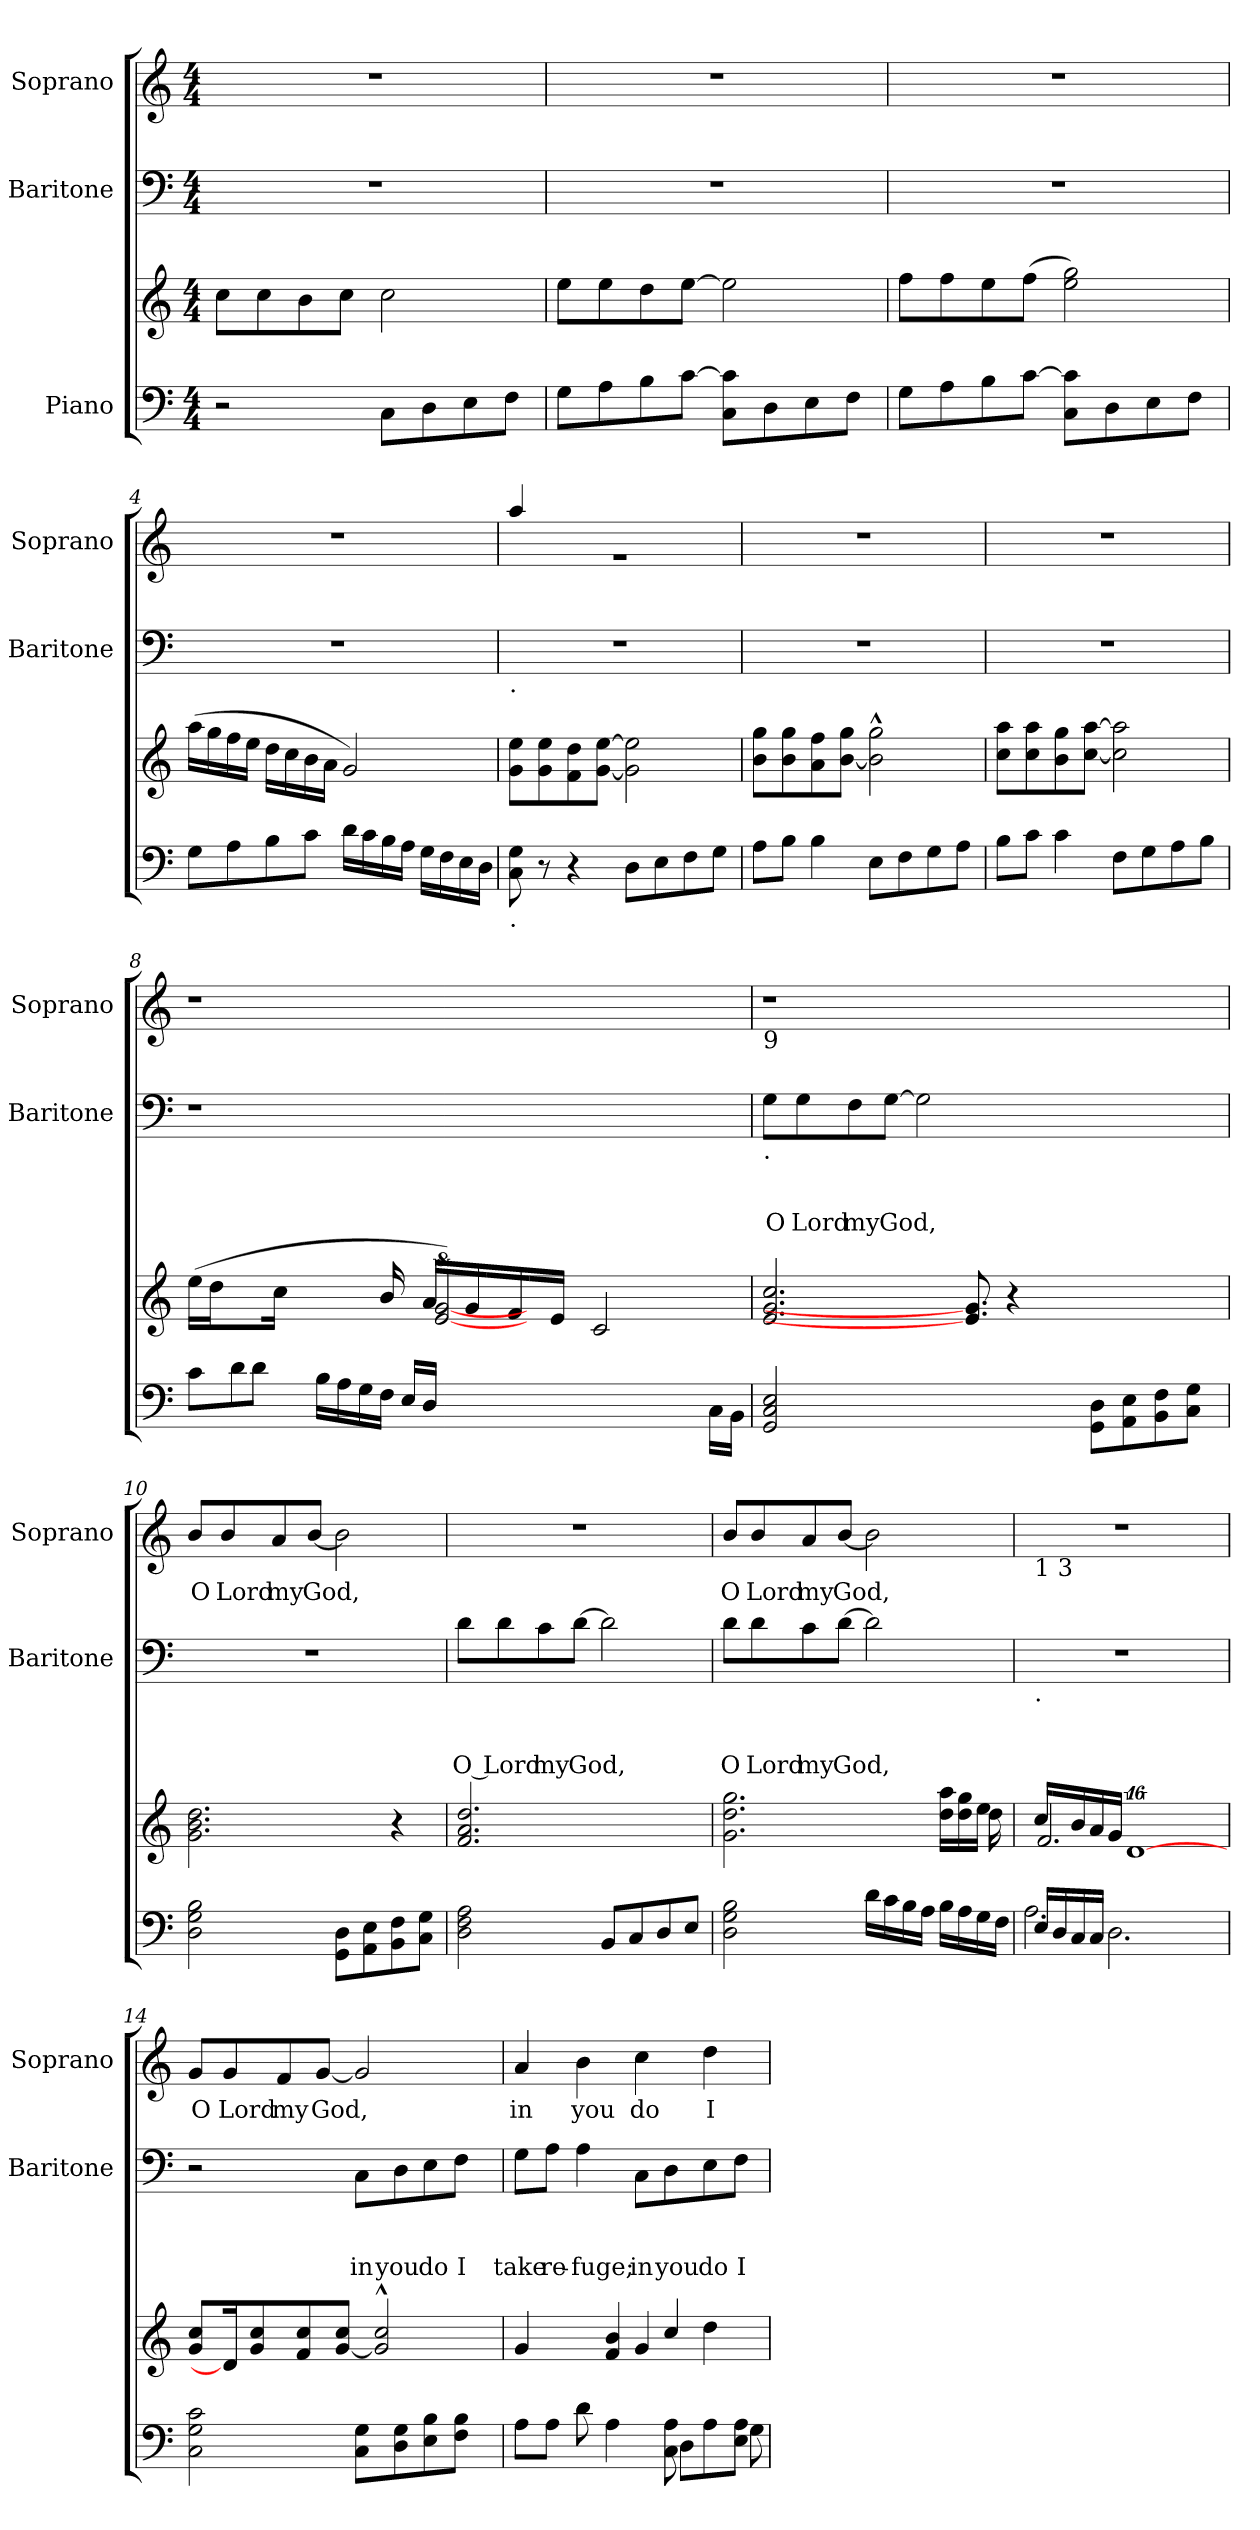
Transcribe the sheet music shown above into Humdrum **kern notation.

**kern	**kern	**kern	**text	**text	**text	**kern	**text
*part3	*part3	*part2	*part2	*part2	*part2	*part1	*part1
*staff4	*staff3	*staff2	*staff2	*staff2	*staff2	*staff1	*staff1
*I"Piano	*	*I"Baritone	*	*	*	*I"Soprano	*
*	*	*I'Baritone	*	*	*	*I'Soprano	*
*clefF4	*clefG2	*clefF4	*	*	*	*clefG2	*
*k[]	*k[]	*k[]	*	*	*	*k[]	*
*C:	*C:	*C:	*	*	*	*C:	*
*M4/4	*M4/4	*M4/4	*	*	*	*M4/4	*
=1	=1	=1	=1	=1	=1	=1	=1
2r	8cc\L	1r	.	.	.	1r	.
.	8cc\	.	.	.	.	.	.
.	8b\	.	.	.	.	.	.
.	8cc\J	.	.	.	.	.	.
8C\L	2cc\	.	.	.	.	.	.
8D\	.	.	.	.	.	.	.
8E\	.	.	.	.	.	.	.
8F\J	.	.	.	.	.	.	.
=2	=2	=2	=2	=2	=2	=2	=2
8G\L	8ee\L	1r	.	.	.	1r	.
8A\	8ee\	.	.	.	.	.	.
8B\	8dd\	.	.	.	.	.	.
[>8c\J	[>8ee\J	.	.	.	.	.	.
8C\ 8c\]L	2ee\]	.	.	.	.	.	.
8D\	.	.	.	.	.	.	.
8E\	.	.	.	.	.	.	.
8F\J	.	.	.	.	.	.	.
=3	=3	=3	=3	=3	=3	=3	=3
!	!LO:N:head=solid	!	!	!	!	!	!
8G\L	8ff\L	1r	.	.	.	1r	.
!	!LO:N:head=solid	!	!	!	!	!	!
8A\	8ff\	.	.	.	.	.	.
!	!LO:N:head=solid	!	!	!	!	!	!
8B\	8ee\	.	.	.	.	.	.
!	!LO:N:head=solid	!	!	!	!	!	!
[>8c\J	(>8ff\J	.	.	.	.	.	.
8C\ 8c\]L	2ee\ 2gg\)	.	.	.	.	.	.
8D\	.	.	.	.	.	.	.
8E\	.	.	.	.	.	.	.
8F\J	.	.	.	.	.	.	.
=4	=4	=4	=4	=4	=4	=4	=4
8G\L	(>16aa\LL	1r	.	.	.	1r	.
.	16gg\	.	.	.	.	.	.
8A\	16ff\	.	.	.	.	.	.
.	16ee\JJ	.	.	.	.	.	.
8B\	16dd\LL	.	.	.	.	.	.
.	16cc\	.	.	.	.	.	.
8c\J	16b\	.	.	.	.	.	.
.	16a\JJ	.	.	.	.	.	.
16d\LL	2g/)	.	.	.	.	.	.
16c\	.	.	.	.	.	.	.
16B\	.	.	.	.	.	.	.
16A\JJ	.	.	.	.	.	.	.
16G\LL	.	.	.	.	.	.	.
16F\	.	.	.	.	.	.	.
16E\	.	.	.	.	.	.	.
16D\JJ	.	.	.	.	.	.	.
!!LO:LB:g=z
=5	=5	=5	=5	=5	=5	=5	=5
*	*	*	*	*	*	*^	*
!	!	!LO:TX:b:t=.	!	!	!	!	!	!
!LO:TX:b:t=.	!	!	!	!	!	!	!	!
8C\ 8G\	8g\ 8ee\L	1r	.	.	.	4aa	1ra	.
8r	8g\ 8ee\	.	.	.	.	.	.	.
4r	8f\ 8dd\	.	.	.	.	2.ryy	.	.
.	[<8g\ [>8ee\J	.	.	.	.	.	.	.
!LO:N:head=solid	!	!	!	!	!	!	!	!
8D\L	2g\] 2ee\]	.	.	.	.	.	.	.
!LO:N:head=solid	!	!	!	!	!	!	!	!
8E\	.	.	.	.	.	.	.	.
!LO:N:head=solid	!	!	!	!	!	!	!	!
8F\	.	.	.	.	.	.	.	.
!LO:N:head=solid	!	!	!	!	!	!	!	!
8G\J	.	.	.	.	.	.	.	.
*	*	*	*	*	*	*v	*v	*
=6	=6	=6	=6	=6	=6	=6	=6
!LO:N:head=solid	!	!	!	!	!	!	!
8A\L	8b\ 8gg\L	1r	.	.	.	1r	.
!LO:N:head=solid	!	!	!	!	!	!	!
8B\J	8b\ 8gg\	.	.	.	.	.	.
!LO:N:head=solid	!	!	!	!	!	!	!
4B\	8a\ 8ff\	.	.	.	.	.	.
.	[<8b\ 8gg\J	.	.	.	.	.	.
!LO:N:head=solid	!	!	!	!	!	!	!
8E\L	2b\]^^> 2gg\^^>	.	.	.	.	.	.
!LO:N:head=solid	!	!	!	!	!	!	!
8F\	.	.	.	.	.	.	.
!LO:N:head=solid	!	!	!	!	!	!	!
8G\	.	.	.	.	.	.	.
!LO:N:head=solid	!	!	!	!	!	!	!
8A\J	.	.	.	.	.	.	.
=7	=7	=7	=7	=7	=7	=7	=7
!LO:N:head=solid	!	!	!	!	!	!	!
8B\L	8cc\ 8aa\L	1r	.	.	.	1r	.
!LO:N:head=solid	!	!	!	!	!	!	!
8c\J	8cc\ 8aa\	.	.	.	.	.	.
!LO:N:head=solid	!	!	!	!	!	!	!
4c\	8b\ 8gg\	.	.	.	.	.	.
.	[<8cc\ [>8aa\J	.	.	.	.	.	.
!LO:N:head=solid	!	!	!	!	!	!	!
8F\L	2cc\] 2aa\]	.	.	.	.	.	.
!LO:N:head=solid	!	!	!	!	!	!	!
8G\	.	.	.	.	.	.	.
!LO:N:head=solid	!	!	!	!	!	!	!
8A\	.	.	.	.	.	.	.
!LO:N:head=solid	!	!	!	!	!	!	!
8B\J	.	.	.	.	.	.	.
=8	=8	=8	=8	=8	=8	=8	=8
!LO:N:head=solid	!LO:N:head=solid	!	!	!	!	!	!
*^	*^	*	*	*	*	*	*
8c\L	8ryy	(>16ee\LL	2ryy	1r	.	.	.	1r	.
!	!	!LO:N:head=solid	!	!	!	!	!	!	!
.	.	16dd\	.	.	.	.	.	.	.
!	!LO:N:head=solid	!	!	!	!	!	!	!	!
16ryy	4d\	8ryy	.	.	.	.	.	.	.
!LO:N:head=solid	!	!	!	!	!	!	!	!	!
8d\J	.	.	.	.	.	.	.	.	.
!	!	!LO:N:head=solid	!	!	!	!	!	!	!
.	.	16cc\JJ	.	.	.	.	.	.	.
1ryy	.	4ryy	.	.	.	.	.	.	.
!	!LO:N:head=solid	!	!	!	!	!	!	!	!
.	16B\LL	.	.	.	.	.	.	.	.
!	!LO:N:head=solid	!	!	!	!	!	!	!	!
.	16A\	.	.	.	.	.	.	.	.
!	!LO:N:head=solid	!	!	!	!	!	!	!	!
.	16G\	.	8.ryy	.	.	.	.	.	.
!	!LO:N:head=solid	!LO:N:head=solid	!	!	!	!	!	!	!
.	16F\JJ	16b/	.	.	.	.	.	.	.
!	!LO:N:head=solid	!	!	!	!	!	!	!	!
.	16E/LL	16ryy	.	.	.	.	.	.	.
!	!LO:N:head=solid	!LO:N:head=solid	!	!	!	!	!	!	!
.	16D/JJ	16a/LL	[16%5e/ [16%5g/)	.	.	.	.	.	.
.	4ryy	16ryy	.	.	.	.	.	.	.
!	!	!LO:N:head=solid	!	!	!	!	!	!	!
.	.	16g/	.	.	.	.	.	.	.
.	.	16ryy	.	.	.	.	.	.	.
!	!	!LO:N:head=solid	!	!	!	!	!	!	!
.	.	16f/	.	.	.	.	.	.	.
.	2.ryy	16ryy	8.ryy	2..ryy	.	.	.	2..ryy	.
!	!	!LO:N:head=solid	!	!	!	!	!	!	!
.	.	16e/JJ	.	.	.	.	.	.	.
.	.	16ryy	.	.	.	.	.	.	.
.	.	2c/	2ryy	.	.	.	.	.	.
2ryy	.	.	.	.	.	.	.	.	.
.	.	8.ryy	8.ryy	.	.	.	.	.	.
!	!LO:N:head=solid	!	!	!	!	!	!	!	!
.	16C\LL	.	.	.	.	.	.	.	.
!	!LO:N:head=solid	!	!	!	!	!	!	!	!
16ryy	16BB\JJ	.	.	.	.	.	.	.	.
*	*	*v	*v	*	*	*	*	*	*
!!LO:PB:g=z
=9	=9	=9	=9	=9	=9	=9	=9	=9
!	!	!	!	!	!	!	!LO:TX:b:t=9	!
!	!	!	!LO:TX:b:t=.	!	!	!	!	!
!LO:TX:b:t=.	!	!	!	!	!	!	!	!
!	!	!	!	!	!	!LO:LY:b:rj	!	!
*v	*v	*	*	*	*	*	*	*
2GG/ 2C/ 2E/	2.e/ 2.g/ 2.cc/	8G\L	.	.	O	1r	.
!	!	!	!	!	!LO:LY:b	!	!
.	.	8G\	.	.	Lord	.	.
!	!	!	!	!	!LO:LY:b	!	!
.	.	8F\	.	.	my	.	.
!	!	!	!	!	!LO:LY:b	!	!
.	.	[>8G\J	.	.	God,	.	.
2.ryy	.	2G\]	.	.	.	.	.
.	8.e/] 8.g/]	.	.	.	.	.	.
.	4r	.	.	.	.	.	.
.	.	2.ryy	.	.	.	2.ryy	.
.	2ryy	.	.	.	.	.	.
!LO:N:n=2:head=solid	!	!	!	!	!	!	!
8GG\ 8D\L	.	.	.	.	.	.	.
!LO:N:n=2:head=solid	!	!	!	!	!	!	!
8AA\ 8E\	.	.	.	.	.	.	.
!LO:N:n=2:head=solid	!	!	!	!	!	!	!
8BB\ 8F\	.	.	.	.	.	.	.
!LO:N:n=2:head=solid	!	!	!	!	!	!	!
8C\ 8G\J	.	.	.	.	.	.	.
.	16ryy	.	.	.	.	.	.
=10	=10	=10	=10	=10	=10	=10	=10
!	!	!	!	!	!	!	!LO:LY:b
2D\ 2G\ 2B\	2.g\ 2.b\ 2.dd\	1r	.	.	.	8b/L	O
!	!	!	!	!	!	!	!LO:LY:b
.	.	.	.	.	.	8b/	Lord
!	!	!	!	!	!	!	!LO:LY:b
.	.	.	.	.	.	8a/	my
!	!	!	!	!	!	!	!LO:LY:b
.	.	.	.	.	.	[<8b/J	God,
!LO:N:n=2:head=solid	!	!	!	!	!	!	!
8GG\ 8D\L	.	.	.	.	.	2b\]	.
!LO:N:n=2:head=solid	!	!	!	!	!	!	!
8AA\ 8E\	.	.	.	.	.	.	.
!LO:N:n=2:head=solid	!	!	!	!	!	!	!
8BB\ 8F\	4r	.	.	.	.	.	.
!LO:N:n=2:head=solid	!	!	!	!	!	!	!
8C\ 8G\J	.	.	.	.	.	.	.
=11	=11	=11	=11	=11	=11	=11	=11
!	!	!	!	!	!LO:LY:b:rj	!	!
2D\ 2F\ 2A\	2.f/ 2.a/ 2.dd/	8d\L	.	.	O Lord	1r	.
.	.	8d\	.	.	.	.	.
!	!	!	!	!	!LO:LY:b:rj	!	!
.	.	8c\	.	.	my	.	.
!	!	!	!	!	!LO:LY:b	!	!
.	.	[>8d\J	.	.	God,	.	.
!LO:N:head=solid	!	!	!	!	!	!	!
8BB/L	.	2d\]	.	.	.	.	.
!LO:N:head=solid	!	!	!	!	!	!	!
8C/	.	.	.	.	.	.	.
!LO:N:head=solid	!	!	!	!	!	!	!
8D/	4ryy	.	.	.	.	.	.
!LO:N:head=solid	!	!	!	!	!	!	!
8E/J	.	.	.	.	.	.	.
=12	=12	=12	=12	=12	=12	=12	=12
*	*^	*	*	*	*	*	*
!	!	!	!	!	!	!LO:LY:b:rj	!	!LO:LY:b
2D\ 2G\ 2B\	2.g\ 2.dd\ 2.gg\	2..ryy	8d\L	.	.	O	8b/L	O
!	!	!	!	!	!	!LO:LY:b:rj	!	!LO:LY:b
.	.	.	8d\	.	.	Lord	8b/	Lord
!	!	!	!	!	!	!LO:LY:b	!	!LO:LY:b
.	.	.	8c\	.	.	my	8a/	my
!	!	!	!	!	!	!LO:LY:b	!	!LO:LY:b
.	.	.	[>8d\J	.	.	God,	[<8b/J	God,
16d\LL	.	.	2d\]	.	.	.	2b\]	.
16c\	.	.	.	.	.	.	.	.
16B\	.	.	.	.	.	.	.	.
16A\JJ	.	.	.	.	.	.	.	.
!LO:N:head=solid	!	!	!	!	!	!	!	!
16B\LL	16dd\ 16aa\LL	.	.	.	.	.	.	.
!LO:N:head=solid	!	!	!	!	!	!	!	!
16A\	16dd\ 16gg\	.	.	.	.	.	.	.
!LO:N:head=solid	!LO:N:head=solid	!LO:N:head=solid	!	!	!	!	!	!
16G\	16ee\JJ	16dd\	.	.	.	.	.	.
!LO:N:head=solid	!	!	!	!	!	!	!	!
16F\JJ	16ryy	16ryy	.	.	.	.	.	.
!!LO:LB:g=z
=13	=13	=13	=13	=13	=13	=13	=13	=13
!	!	!	!	!	!	!	!LO:TX:b:t=1 3	!
!	!	!	!LO:TX:b:t=.	!	!	!	!	!
!LO:TX:b:t=.	!	!	!	!	!	!	!	!
!LO:N:head=solid	!LO:N:head=solid	!	!LO:N:vis=1	!	!	!	!LO:N:vis=1	!
*^	*	*	*	*	*	*	*	*
16E/LL	2.A\	16cc/LL	2.f/	1r	.	.	.	1r	.
!LO:N:head=solid	!	!	!	!	!	!	!	!	!
16D/	.	16ryy	.	.	.	.	.	.	.
!LO:N:head=solid	!	!LO:N:head=solid	!	!	!	!	!	!	!
16C/	.	16b/	.	.	.	.	.	.	.
!	!	!LO:N:head=solid	!	!	!	!	!	!	!
16C/JJ	.	16a/	.	.	.	.	.	.	.
!	!	!LO:N:head=solid	!	!	!	!	!	!	!
2.D\	.	16g/JJ	.	.	.	.	.	.	.
.	.	[16%11d/	.	.	.	.	.	.	.
.	4ryy	.	4ryy	.	.	.	.	.	.
=14	=14	=14	=14	=14	=14	=14	=14	=14	=14
!	!	!	!	!	!	!	!	!	!LO:LY:b
*v	*v	*	*	*	*	*	*	*	*
*	*v	*v	*	*	*	*	*	*
2C\ 2G\ 2c\	8g/ 8cc/L	2r	.	.	.	8g/L	O
!	!	!	!	!	!	!	!LO:LY:b
.	16d/]	.	.	.	.	8g/	Lord
.	8g/ 8cc/	.	.	.	.	.	.
!	!	!	!	!	!	!	!LO:LY:b
.	.	.	.	.	.	8f/	my
.	8f/ 8cc/	.	.	.	.	.	.
!	!	!	!	!	!	!	!LO:LY:b
.	.	.	.	.	.	[<8g/J	God,
.	[<8g/ 8cc/J	.	.	.	.	.	.
!	!	!	!	!	!LO:LY:b	!	!
8C\ 8G\L	.	8C\L	.	.	in	2g/]	.
.	2g/]^^< 2cc/^^<	.	.	.	.	.	.
!	!	!	!	!	!LO:LY:b	!	!
8D\ 8G\	.	8D\	.	.	you	.	.
!	!	!	!	!	!LO:LY:b	!	!
8E\ 8B\	.	8E\	.	.	do	.	.
!	!	!	!	!	!LO:LY:b	!	!
8F\ 8B\J	.	8F\J	.	.	I	.	.
16ryy	.	16ryy	.	.	.	16ryy	.
=15	=15	=15	=15	=15	=15	=15	=15
!LO:N:head=solid	!LO:N:head=solid	!	!	!	!LO:LY:b	!	!LO:LY:b
*^	*^	*	*	*	*	*	*
*	*^	*	*	*	*	*	*	*	*
*	*	*^	*	*	*	*	*	*	*	*
8A\L	4ryy	2ryy	2..ryy	4g/	2ryy	8G\L	.	.	take	4a/	in
!	!	!	!	!	!	!	!	!	!LO:LY:b	!	!
8A\J	.	.	.	.	.	8A\J	.	.	re-	.	.
!	!	!	!	!	!	!	!	!	!LO:LY:b	!	!LO:LY:b:rj
8d\	4d\	.	.	8ryy	.	4A\	.	.	-fuge;	4b\	you
4A\	.	.	.	4f/ 4b/	.	.	.	.	.	.	.
!	!	!	!	!	!	!	!	!	!LO:LY:b:rj	!	!LO:LY:b:rj
.	2ryy	8ryy	.	.	4g/	8C\L	.	.	in	4cc\	do
!	!	!	!	!	!	!	!	!	!LO:LY:b	!	!
8C\ 8A\	.	8D\L	.	4cc/	.	8D\	.	.	you	.	.
!	!	!	!	!	!	!	!	!	!LO:LY:b	!	!LO:LY:b:rj
4ryy	.	8A\	.	.	4dd\	8E\	.	.	do	4dd\	I
!	!	!	!LO:N:head=solid	!	!	!	!	!	!LO:LY:b:rj	!	!
.	.	8E\ 8A\J	8G\	8ryy	.	8F\J	.	.	I	.	.
*v	*v	*v	*v	*	*	*	*	*	*	*	*
*	*v	*v	*	*	*	*	*	*
=	=	=	=	=	=	=	=
*-	*-	*-	*-	*-	*-	*-	*-
